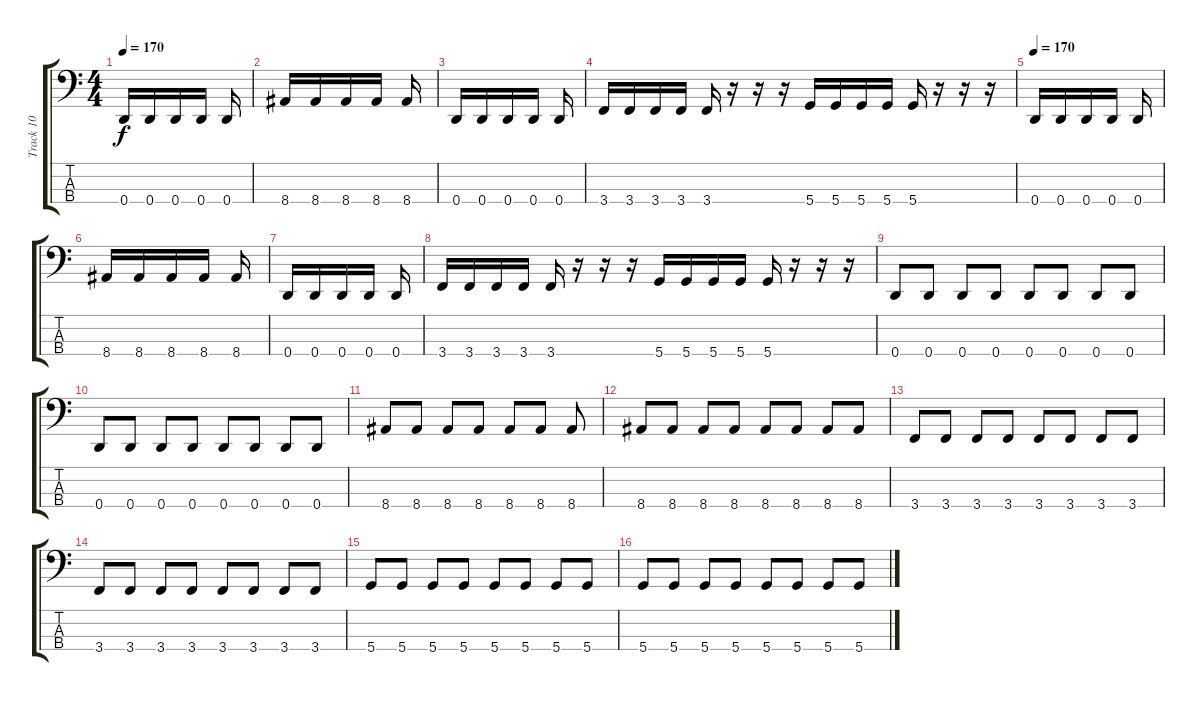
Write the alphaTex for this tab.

\track ("Track 10" "Track 10") {instrument electricbassfinger}
\staff {score tabs}
\tuning (G2 D2 A1 D1) {hide}
\ts (4 4)
\tempo 170
\clef f4
\ks c
0.4.16{dy f} 0.4.16 0.4.16 0.4.16 0.4.16 |
8.4.16 8.4.16 8.4.16 8.4.16 8.4.16 |
0.4.16 0.4.16 0.4.16 0.4.16 0.4.16 |
3.4.16 3.4.16 3.4.16 3.4.16 3.4.16 r.16 r.16 r.16 5.4.16 5.4.16 5.4.16 5.4.16 5.4.16 r.16 r.16 r.16 |
\tempo 170
0.4.16 0.4.16 0.4.16 0.4.16 0.4.16 |
8.4.16 8.4.16 8.4.16 8.4.16 8.4.16 |
0.4.16 0.4.16 0.4.16 0.4.16 0.4.16 |
3.4.16 3.4.16 3.4.16 3.4.16 3.4.16 r.16 r.16 r.16 5.4.16 5.4.16 5.4.16 5.4.16 5.4.16 r.16 r.16 r.16 |
0.4.8 0.4.8 0.4.8 0.4.8 0.4.8 0.4.8 0.4.8 0.4.8 |
0.4.8 0.4.8 0.4.8 0.4.8 0.4.8 0.4.8 0.4.8 0.4.8 |
8.4.8 8.4.8 8.4.8 8.4.8 8.4.8 8.4.8 8.4.8 |
8.4.8 8.4.8 8.4.8 8.4.8 8.4.8 8.4.8 8.4.8 8.4.8 |
3.4.8 3.4.8 3.4.8 3.4.8 3.4.8 3.4.8 3.4.8 3.4.8 |
3.4.8 3.4.8 3.4.8 3.4.8 3.4.8 3.4.8 3.4.8 3.4.8 |
5.4.8 5.4.8 5.4.8 5.4.8 5.4.8 5.4.8 5.4.8 5.4.8 |
5.4.8 5.4.8 5.4.8 5.4.8 5.4.8 5.4.8 5.4.8 5.4.8
